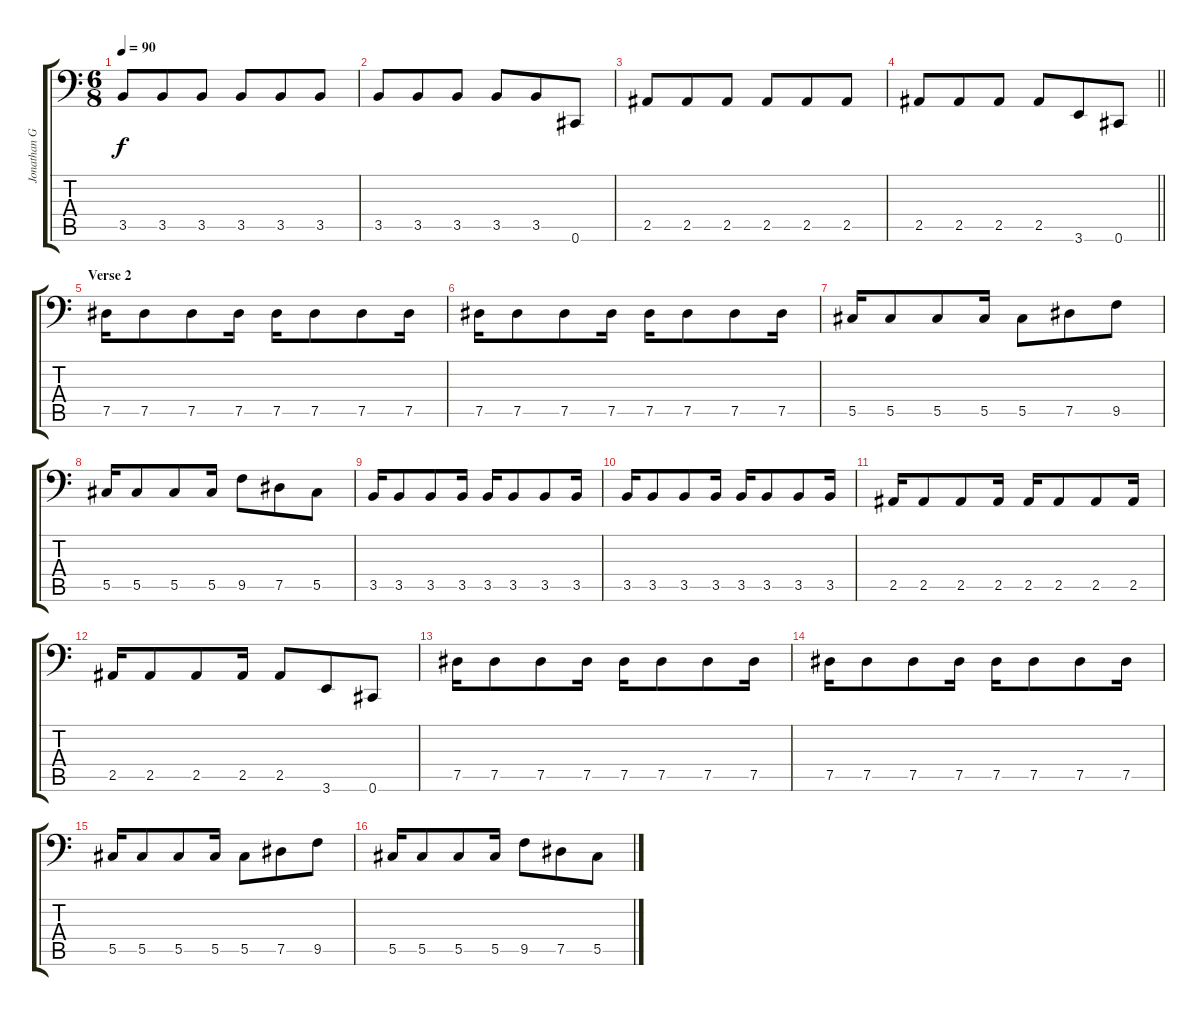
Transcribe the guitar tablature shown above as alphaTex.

\track ("Jonathan Gallan" "Jonathan G") {instrument electricbassfinger}
\staff {score tabs}
\tuning (Eb3 Bb2 Gb2 Db2 Ab1 Db1) {hide}
\ts (6 8)
\tempo 90
\clef f4
\ks c
3.5.8{dy f} 3.5.8 3.5.8 3.5.8 3.5.8 3.5.8 |
3.5.8 3.5.8 3.5.8 3.5.8 3.5.8 0.6.8 |
2.5.8 2.5.8 2.5.8 2.5.8 2.5.8 2.5.8 |
\barLineRight lightlight
2.5.8 2.5.8 2.5.8 2.5.8 3.6.8 0.6.8 |
\section ("" "Verse 2")
7.5.16 7.5.8 7.5.8 7.5.16 7.5.16 7.5.8 7.5.8 7.5.16 |
7.5.16 7.5.8 7.5.8 7.5.16 7.5.16 7.5.8 7.5.8 7.5.16 |
5.5.16 5.5.8 5.5.8 5.5.16 5.5.8 7.5.8 9.5.8 |
5.5.16 5.5.8 5.5.8 5.5.16 9.5.8 7.5.8 5.5.8 |
3.5.16 3.5.8 3.5.8 3.5.16 3.5.16 3.5.8 3.5.8 3.5.16 |
3.5.16 3.5.8 3.5.8 3.5.16 3.5.16 3.5.8 3.5.8 3.5.16 |
2.5.16 2.5.8 2.5.8 2.5.16 2.5.16 2.5.8 2.5.8 2.5.16 |
2.5.16 2.5.8 2.5.8 2.5.16 2.5.8 3.6.8 0.6.8 |
7.5.16 7.5.8 7.5.8 7.5.16 7.5.16 7.5.8 7.5.8 7.5.16 |
7.5.16 7.5.8 7.5.8 7.5.16 7.5.16 7.5.8 7.5.8 7.5.16 |
5.5.16 5.5.8 5.5.8 5.5.16 5.5.8 7.5.8 9.5.8 |
5.5.16 5.5.8 5.5.8 5.5.16 9.5.8 7.5.8 5.5.8
